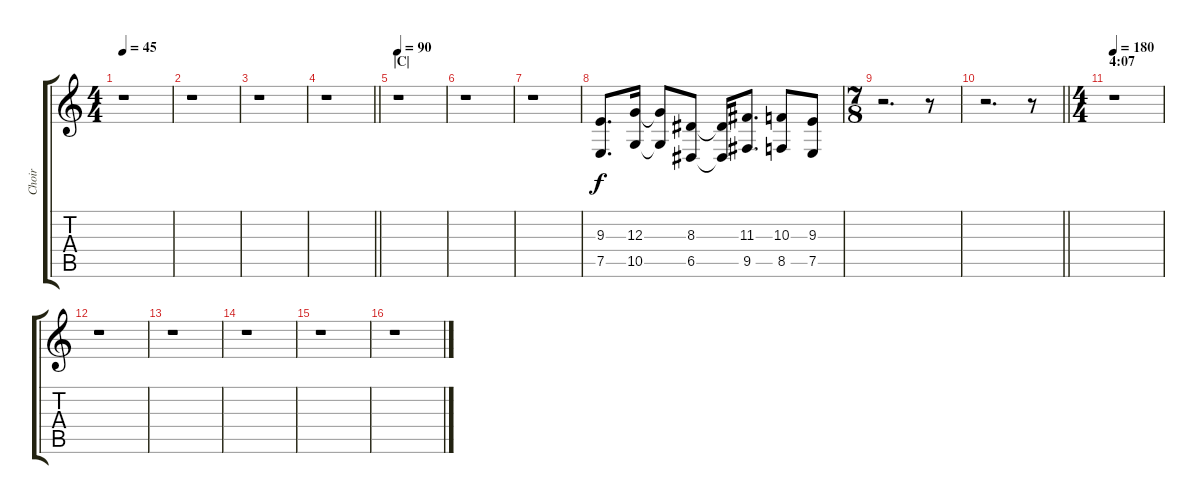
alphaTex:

\track ("Choir" "Choir") {instrument choiraahs}
\staff {score tabs}
\tuning (E4 B3 G3 D3 A2 E2) {hide}
\ts (4 4)
\tempo 45
\clef g2
\ks c
r.1{dy mf} |
r.1 |
r.1 |
\barLineRight lightlight
r.1 |
\section ("" "|C|")
\tempo 90
r.1 |
r.1 |
r.1 |
(9.3 7.5).8{d dy f} (12.3 10.5).16 (12.3{t} 10.5{t}).8 (8.3 6.5).8 (8.3{t} 6.5{t}).16 (11.3 9.5).8{d} (10.3 8.5).8 (9.3 7.5).8 |
\ts (7 8)
r.2{d} r.8 |
\barLineRight lightlight
r.2{d} r.8 |
\ts (4 4)
\section ("" "4:07")
\tempo 180
r.1 |
r.1 |
r.1 |
r.1 |
r.1 |
r.1
